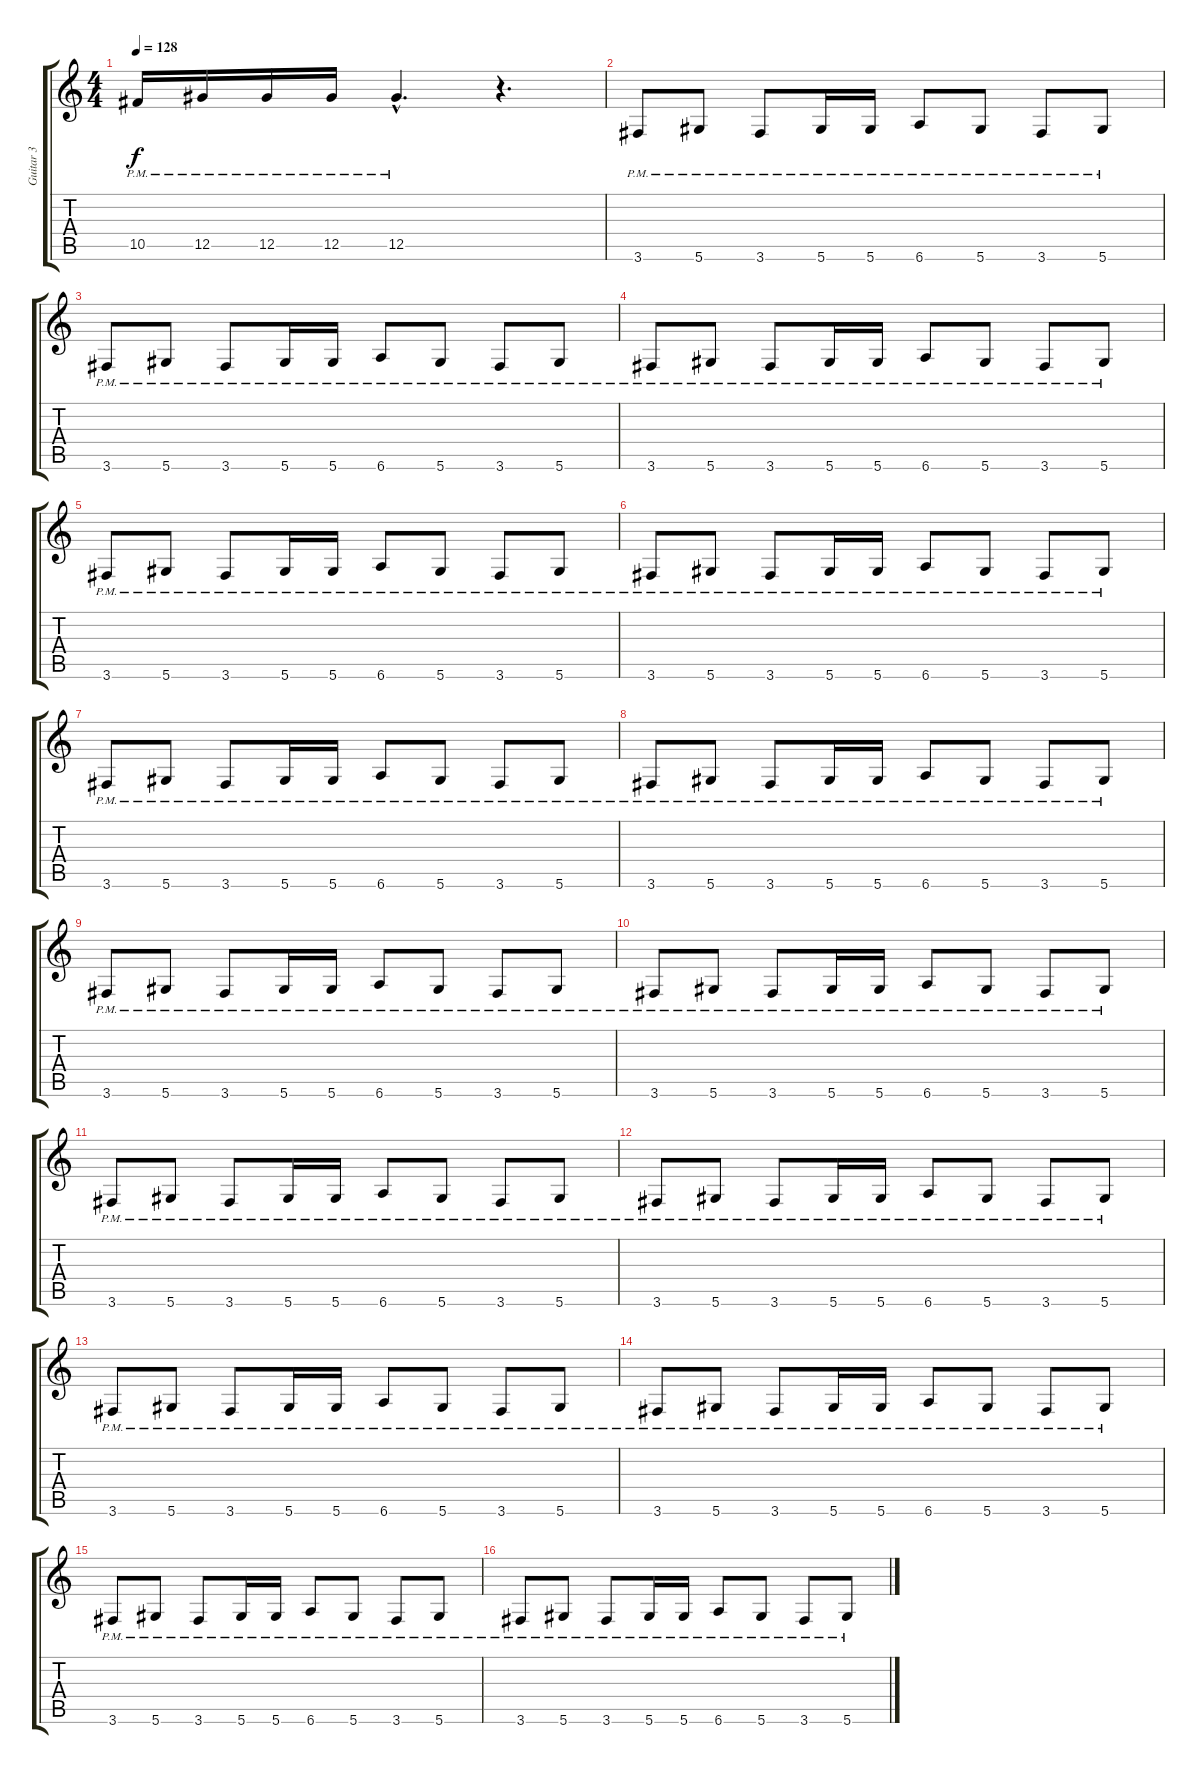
\track ("Guitar 3" "Guitar 3") {instrument overdrivenguitar}
\staff {score tabs}
\tuning (Eb4 Bb3 Gb3 Db3 Ab2 Eb2) {hide}
\ts (4 4)
\tempo 128
\clef g2
\ks c
10.5{pm}.16{dy f} 12.5{pm}.16 12.5{pm}.16 12.5{pm}.16 12.5{hac pm}.4{d} r.4{d} |
3.6{pm}.8 5.6{pm}.8 3.6{pm}.8 5.6{pm}.16 5.6{pm}.16 6.6{pm}.8 5.6{pm}.8 3.6{pm}.8 5.6{pm}.8 |
3.6{pm}.8 5.6{pm}.8 3.6{pm}.8 5.6{pm}.16 5.6{pm}.16 6.6{pm}.8 5.6{pm}.8 3.6{pm}.8 5.6{pm}.8 |
3.6{pm}.8 5.6{pm}.8 3.6{pm}.8 5.6{pm}.16 5.6{pm}.16 6.6{pm}.8 5.6{pm}.8 3.6{pm}.8 5.6{pm}.8 |
3.6{pm}.8 5.6{pm}.8 3.6{pm}.8 5.6{pm}.16 5.6{pm}.16 6.6{pm}.8 5.6{pm}.8 3.6{pm}.8 5.6{pm}.8 |
3.6{pm}.8 5.6{pm}.8 3.6{pm}.8 5.6{pm}.16 5.6{pm}.16 6.6{pm}.8 5.6{pm}.8 3.6{pm}.8 5.6{pm}.8 |
3.6{pm}.8 5.6{pm}.8 3.6{pm}.8 5.6{pm}.16 5.6{pm}.16 6.6{pm}.8 5.6{pm}.8 3.6{pm}.8 5.6{pm}.8 |
3.6{pm}.8 5.6{pm}.8 3.6{pm}.8 5.6{pm}.16 5.6{pm}.16 6.6{pm}.8 5.6{pm}.8 3.6{pm}.8 5.6{pm}.8 |
3.6{pm}.8 5.6{pm}.8 3.6{pm}.8 5.6{pm}.16 5.6{pm}.16 6.6{pm}.8 5.6{pm}.8 3.6{pm}.8 5.6{pm}.8 |
3.6{pm}.8 5.6{pm}.8 3.6{pm}.8 5.6{pm}.16 5.6{pm}.16 6.6{pm}.8 5.6{pm}.8 3.6{pm}.8 5.6{pm}.8 |
3.6{pm}.8 5.6{pm}.8 3.6{pm}.8 5.6{pm}.16 5.6{pm}.16 6.6{pm}.8 5.6{pm}.8 3.6{pm}.8 5.6{pm}.8 |
3.6{pm}.8 5.6{pm}.8 3.6{pm}.8 5.6{pm}.16 5.6{pm}.16 6.6{pm}.8 5.6{pm}.8 3.6{pm}.8 5.6{pm}.8 |
3.6{pm}.8 5.6{pm}.8 3.6{pm}.8 5.6{pm}.16 5.6{pm}.16 6.6{pm}.8 5.6{pm}.8 3.6{pm}.8 5.6{pm}.8 |
3.6{pm}.8 5.6{pm}.8 3.6{pm}.8 5.6{pm}.16 5.6{pm}.16 6.6{pm}.8 5.6{pm}.8 3.6{pm}.8 5.6{pm}.8 |
3.6{pm}.8 5.6{pm}.8 3.6{pm}.8 5.6{pm}.16 5.6{pm}.16 6.6{pm}.8 5.6{pm}.8 3.6{pm}.8 5.6{pm}.8 |
3.6{pm}.8 5.6{pm}.8 3.6{pm}.8 5.6{pm}.16 5.6{pm}.16 6.6{pm}.8 5.6{pm}.8 3.6{pm}.8 5.6{pm}.8
